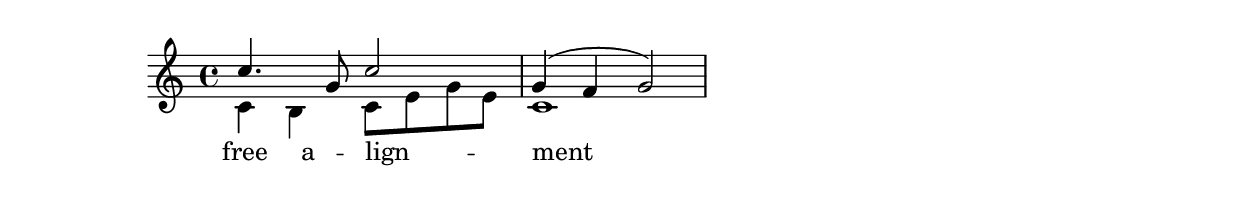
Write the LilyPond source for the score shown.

\version "2.19.11"
\header {
  texidoc ="Lyrics can be aligned to a @code{NullVoice} context,
  which prints no notes, with the usual mechanisms for melismata."
}

\score { <<
  \new Staff <<
    { c''4. g'8 c''2 | g'4( f' g'2) } \\
    { c'4 b c'8 e' g' e' | c'1 }
    \new NullVoice = "nv" {
      \autoBeamOff c4 r16 b,16~ b,8 c8[ e8 g8 e8] | g4( f4) g2 }
  >>
  \new Lyrics \lyricsto "nv" { free a -- lign -- ment }
>> }
